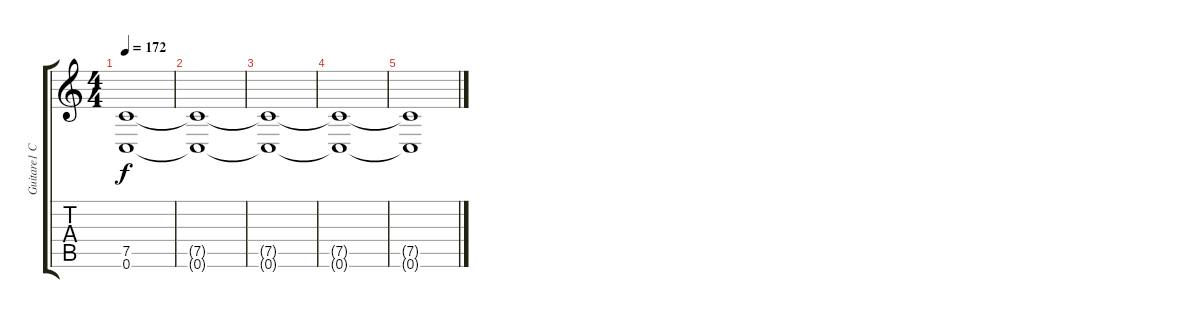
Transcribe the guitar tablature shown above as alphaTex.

\track ("Guitare1 C" "Guitare1 C") {instrument distortionguitar}
\staff {score tabs}
\tuning (C4 G3 Eb3 Bb2 F2 C2) {hide}
\ts (4 4)
\tempo 172
\clef g2
\ks c
(7.5{t} 0.6{t}).1{dy f} |
(7.5{t} 0.6{t}).1{volume 0} |
(7.5{t} 0.6{t}).1 |
(7.5{t} 0.6{t}).1 |
(7.5{t} 0.6{t}).1
